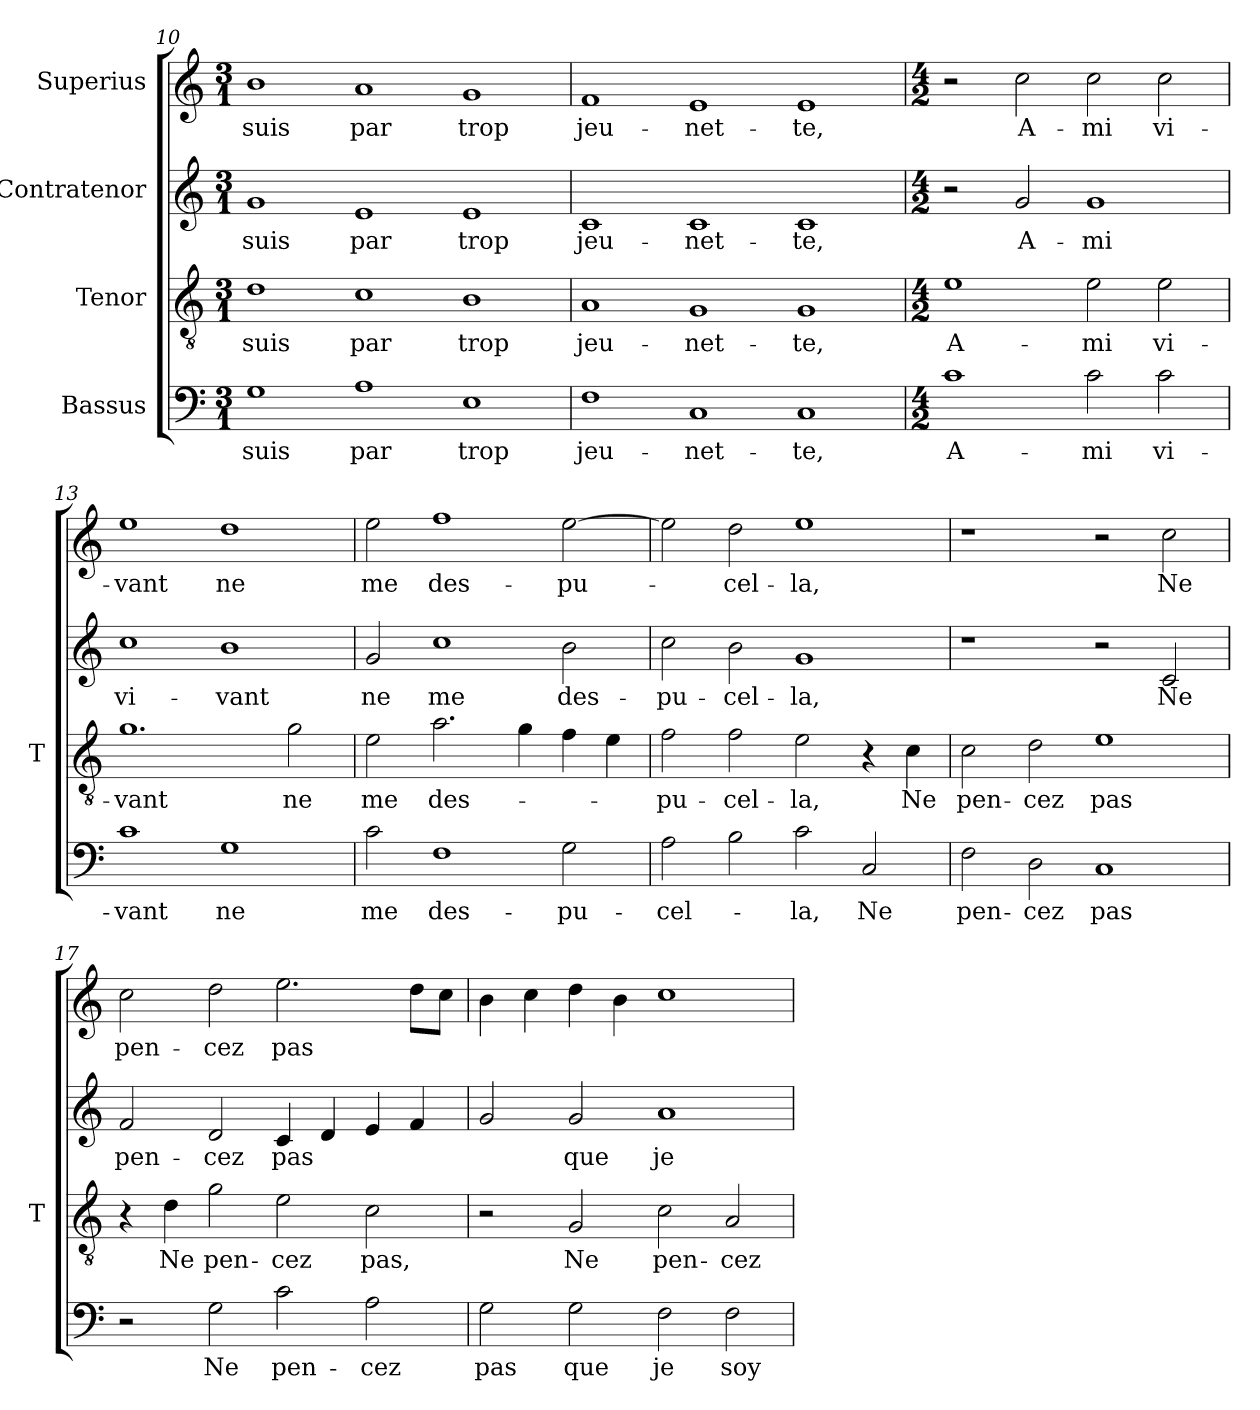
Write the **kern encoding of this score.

**kern	**text	**kern	**text	**kern	**text	**kern	**text
*part4	*part4	*part3	*part3	*part2	*part2	*part1	*part1
*staff4	*staff4	*staff3	*staff3	*staff2	*staff2	*staff1	*staff1
*I"Bassus	*	*I"Tenor	*	*I"Contratenor	*	*I"Superius	*
*	*	*I'T	*	*	*	*	*
*clefF4	*	*clefGv2	*	*clefG2	*	*clefG2	*
*k[]	*	*k[]	*	*k[]	*	*k[]	*
*M3/1	*	*M3/1	*	*M3/1	*	*M3/1	*
=10	=10	=10	=10	=10	=10	=10	=10
1G	-suis	1d	-suis	1g	-suis	1b	-suis
1A	-par	1c	-par	1e	-par	1a	-par
1E	-trop	1B	-trop	1e	-trop	1g	-trop
=11	=11	=11	=11	=11	=11	=11	=11
1F	jeu-	1A	jeu-	1c	jeu-	1f	jeu-
1C	net-	1G	net-	1c	net-	1e	net-
1C	-te,	1G	-te,	1c	-te,	1e	-te,
=12	=12	=12	=12	=12	=12	=12	=12
*M4/2	*	*M4/2	*	*M4/2	*	*M4/2	*
1c	A-	1e	A-	2r	.	2r	.
.	.	.	.	2g	A-	2cc	A-
2c	-mi	2e	-mi	1g	-mi	2cc	-mi
2c	vi-	2e	vi-	.	.	2cc	vi-
=13	=13	=13	=13	=13	=13	=13	=13
1c	-vant	1.g	-vant	1cc	vi-	1ee	-vant
1G	-ne	.	.	1b	-vant	1dd	-ne
.	.	2g	-ne	.	.	.	.
=14	=14	=14	=14	=14	=14	=14	=14
2c	-me	2e	-me	2g	-ne	2ee	-me
1F	des-	2.a	des-	1cc	-me	1ff	des-
.	.	4g	.	.	.	.	.
2G	pu-	4f	.	2b	des-	[2ee	pu-
.	.	4e	.	.	.	.	.
=15	=15	=15	=15	=15	=15	=15	=15
2A	cel-	2f	pu-	2cc	pu-	2ee]	.
2B	.	2f	cel-	2b	cel-	2dd	cel-
2c	-la,	2e	-la,	1g	-la,	1ee	-la,
2C	-Ne	4r	.	.	.	.	.
.	.	4c	-Ne	.	.	.	.
=16	=16	=16	=16	=16	=16	=16	=16
2F	pen-	2c	pen-	1r	.	1r	.
2D	-cez	2d	-cez	.	.	.	.
1C	-pas	1e	-pas	2r	.	2r	.
.	.	.	.	2c	-Ne	2cc	-Ne
=17	=17	=17	=17	=17	=17	=17	=17
2r	.	4r	.	2f	pen-	2cc	pen-
.	.	4d	-Ne	.	.	.	.
2G	-Ne	2g	pen-	2d	-cez	2dd	-cez
2c	pen-	2e	-cez	4c	-pas	2.ee	-pas
.	.	.	.	4d	.	.	.
2A	-cez	2c	-pas,	4e	.	.	.
.	.	.	.	4f	.	8ddL	.
.	.	.	.	.	.	8ccJ	.
=18	=18	=18	=18	=18	=18	=18	=18
2G	-pas	2r	.	2g	.	4b	.
.	.	.	.	.	.	4cc	.
2G	-que	2G	-Ne	2g	-que	4dd	.
.	.	.	.	.	.	4b	.
2F	-je	2c	pen-	1a	-je	1cc	.
2F	soy-	2A	-cez	.	.	.	.
=	=	=	=	=	=	=	=
*-	*-	*-	*-	*-	*-	*-	*-
